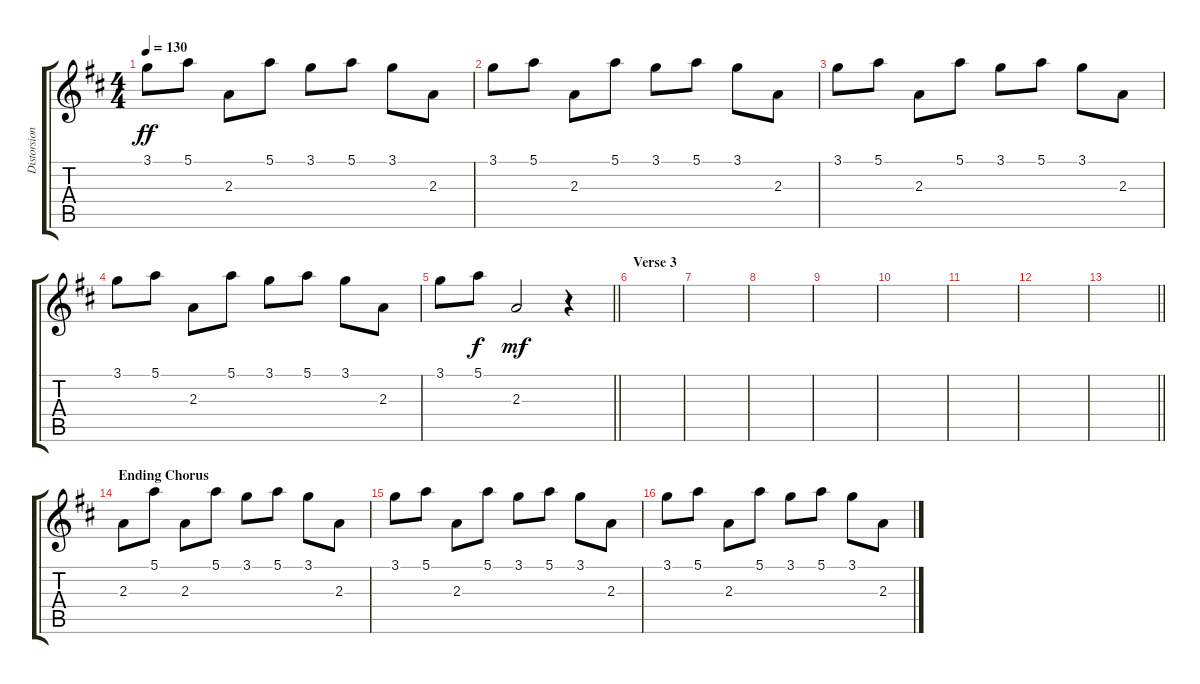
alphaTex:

\track ("Distorsion Piano LH" "Distorsion") {instrument distortionguitar}
\staff {score tabs}
\tuning (E4 B3 G3 D3 A2 E2) {hide}
\ts (4 4)
\tempo 130
\clef g2
\ks d
3.1.8{dy ff} 5.1.8 2.3.8 5.1.8 3.1.8 5.1.8 3.1.8 2.3.8 |
3.1.8 5.1.8 2.3.8 5.1.8 3.1.8 5.1.8 3.1.8 2.3.8 |
3.1.8 5.1.8 2.3.8 5.1.8 3.1.8 5.1.8 3.1.8 2.3.8 |
3.1.8 5.1.8 2.3.8 5.1.8 3.1.8 5.1.8 3.1.8 2.3.8 |
\barLineRight lightlight
3.1.8 5.1.8{dy f} 2.3.2{dy mf} r.4 |
\section ("" "Verse 3")
|
|
|
|
|
|
|
\barLineRight lightlight
|
\section ("" "Ending Chorus")
2.3.8 5.1.8 2.3.8 5.1.8 3.1.8 5.1.8 3.1.8 2.3.8 |
3.1.8 5.1.8 2.3.8 5.1.8 3.1.8 5.1.8 3.1.8 2.3.8 |
3.1.8 5.1.8 2.3.8 5.1.8 3.1.8 5.1.8 3.1.8 2.3.8
